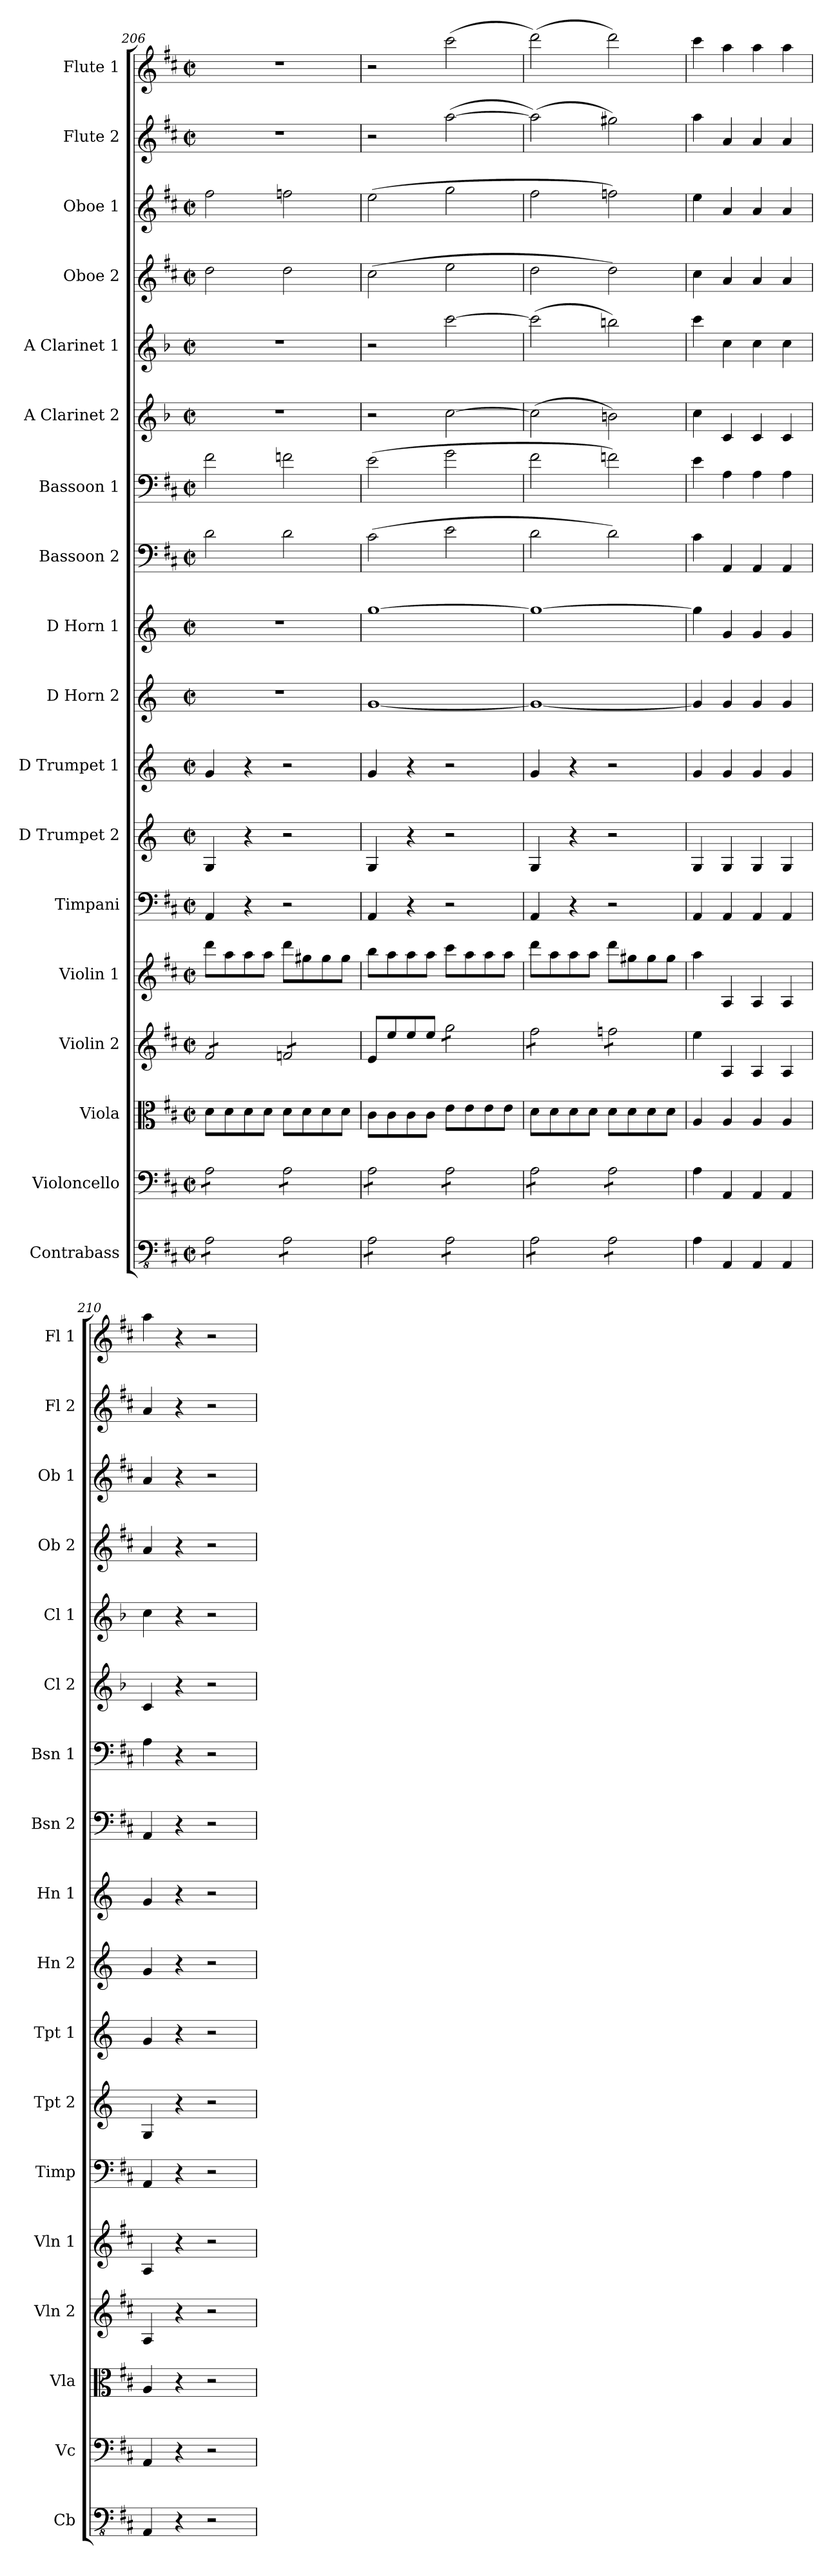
**kern	**kern	**kern	**kern	**kern	**kern	**kern	**kern	**kern	**kern	**kern	**kern	**kern	**kern	**kern	**kern	**kern	**kern
*part18	*part17	*part16	*part15	*part14	*part13	*part12	*part11	*part10	*part9	*part8	*part7	*part6	*part5	*part4	*part3	*part2	*part1
*staff18	*staff17	*staff16	*staff15	*staff14	*staff13	*staff12	*staff11	*staff10	*staff9	*staff8	*staff7	*staff6	*staff5	*staff4	*staff3	*staff2	*staff1
*I"Contrabass	*I"Violoncello	*I"Viola	*I"Violin 2	*I"Violin 1	*I"Timpani	*I"D Trumpet 2	*I"D Trumpet 1	*I"D Horn 2	*I"D Horn 1	*I"Bassoon 2	*I"Bassoon 1	*I"A Clarinet 2	*I"A Clarinet 1	*I"Oboe 2	*I"Oboe 1	*I"Flute 2	*I"Flute 1
*I'Cb	*I'Vc	*I'Vla	*I'Vln 2	*I'Vln 1	*I'Timp	*I'Tpt 2	*I'Tpt 1	*I'Hn 2	*I'Hn 1	*I'Bsn 2	*I'Bsn 1	*I'Cl 2	*I'Cl 1	*I'Ob 2	*I'Ob 1	*I'Fl 2	*I'Fl 1
*clefFv4	*clefF4	*clefC3	*clefG2	*clefG2	*clefF4	*clefG2	*clefG2	*clefG2	*clefG2	*clefF4	*clefF4	*clefG2	*clefG2	*clefG2	*clefG2	*clefG2	*clefG2
*	*	*	*	*	*	*ITrd-1c-2	*ITrd-1c-2	*ITrd6c10	*ITrd6c10	*	*	*ITrd2c3	*ITrd2c3	*	*	*	*
*k[f#c#]	*k[f#c#]	*k[f#c#]	*k[f#c#]	*k[f#c#]	*k[f#c#]	*k[f#c#]	*k[f#c#]	*k[f#c#]	*k[f#c#]	*k[f#c#]	*k[f#c#]	*k[f#c#]	*k[f#c#]	*k[f#c#]	*k[f#c#]	*k[f#c#]	*k[f#c#]
*M2/2	*M2/2	*M2/2	*M2/2	*M2/2	*M2/2	*M2/2	*M2/2	*M2/2	*M2/2	*M2/2	*M2/2	*M2/2	*M2/2	*M2/2	*M2/2	*M2/2	*M2/2
*met(c|)	*met(c|)	*met(c|)	*met(c|)	*met(c|)	*met(c|)	*met(c|)	*met(c|)	*met(c|)	*met(c|)	*met(c|)	*met(c|)	*met(c|)	*met(c|)	*met(c|)	*met(c|)	*met(c|)	*met(c|)
=206	=206	=206	=206	=206	=206	=206	=206	=206	=206	=206	=206	=206	=206	=206	=206	=206	=206
*tremolo	*	*	*	*	*	*	*	*	*	*	*	*	*	*	*	*	*
*	*tremolo	*	*	*	*	*	*	*	*	*	*	*	*	*	*	*	*
*	*	*	*tremolo	*	*	*	*	*	*	*	*	*	*	*	*	*	*
8AA\L	8A\L	8d\L	8f#/L	8ddd\L	4AA/	4A/	4a/	1r	1r	2d\	2f#\	1r	1r	2dd\	2ff#\	1r	1r
8AA\	8A\	8d\	8f#/	8aa\	.	.	.	.	.	.	.	.	.	.	.	.	.
8AA\	8A\	8d\	8f#/	8aa\	4r	4r	4r	.	.	.	.	.	.	.	.	.	.
8AA\J	8A\J	8d\J	8f#/J	8aa\J	.	.	.	.	.	.	.	.	.	.	.	.	.
8AA\L	8A\L	8d\L	8fn/L	8ddd\L	2r	2r	2r	.	.	2d\	2fn\	.	.	2dd\	2ffn\	.	.
8AA\	8A\	8d\	8fn/	8gg#X\	.	.	.	.	.	.	.	.	.	.	.	.	.
8AA\	8A\	8d\	8fn/	8gg#\	.	.	.	.	.	.	.	.	.	.	.	.	.
8AA\J	8A\J	8d\J	8fn/J	8gg#\J	.	.	.	.	.	.	.	.	.	.	.	.	.
*	*	*	*Xtremolo	*	*	*	*	*	*	*	*	*	*	*	*	*	*
!!LO:PB:g=z
=207	=207	=207	=207	=207	=207	=207	=207	=207	=207	=207	=207	=207	=207	=207	=207	=207	=207
8AA\L	8A\L	8c#\L	8e/L	8bb\L	4AA/	4A/	4a/	[1A	[1a	(2c#\	(2e\	2r	2r	(2cc#\	(2ee\	2r	2r
8AA\	8A\	8c#\	8ee/	8aa\	.	.	.	.	.	.	.	.	.	.	.	.	.
8AA\	8A\	8c#\	8ee/	8aa\	4r	4r	4r	.	.	.	.	.	.	.	.	.	.
8AA\J	8A\J	8c#\J	8ee/J	8aa\J	.	.	.	.	.	.	.	.	.	.	.	.	.
*	*	*	*tremolo	*	*	*	*	*	*	*	*	*	*	*	*	*	*
8AA\L	8A\L	8e\L	8gg\L	8ccc#\L	2r	2r	2r	.	.	2e\	2g\	[2a\	[2aa\	2ee\	2gg\	([2aa\	(2ccc#\
8AA\	8A\	8e\	8gg\	8aa\	.	.	.	.	.	.	.	.	.	.	.	.	.
8AA\	8A\	8e\	8gg\	8aa\	.	.	.	.	.	.	.	.	.	.	.	.	.
8AA\J	8A\J	8e\J	8gg\J	8aa\J	.	.	.	.	.	.	.	.	.	.	.	.	.
=208	=208	=208	=208	=208	=208	=208	=208	=208	=208	=208	=208	=208	=208	=208	=208	=208	=208
8AA\L	8A\L	8d\L	8ff#\L	8ddd\L	4AA/	4A/	4a/	1A_	1a_	2d\	2f#\	(2a\]	(2aa\]	2dd\	2ff#\	(2aa\])	(2ddd\)
8AA\	8A\	8d\	8ff#\	8aa\	.	.	.	.	.	.	.	.	.	.	.	.	.
8AA\	8A\	8d\	8ff#\	8aa\	4r	4r	4r	.	.	.	.	.	.	.	.	.	.
8AA\J	8A\J	8d\J	8ff#\J	8aa\J	.	.	.	.	.	.	.	.	.	.	.	.	.
8AA\L	8A\L	8d\L	8ffn\L	8ddd\L	2r	2r	2r	.	.	2d\)	2fn\)	2g#X\)	2gg#X\)	2dd\)	2ffn\)	2gg#X\)	2ddd\)
8AA\	8A\	8d\	8ffn\	8gg#X\	.	.	.	.	.	.	.	.	.	.	.	.	.
8AA\	8A\	8d\	8ffn\	8gg#\	.	.	.	.	.	.	.	.	.	.	.	.	.
8AA\J	8A\J	8d\J	8ffn\J	8gg#\J	.	.	.	.	.	.	.	.	.	.	.	.	.
*	*	*	*Xtremolo	*	*	*	*	*	*	*	*	*	*	*	*	*	*
*	*Xtremolo	*	*	*	*	*	*	*	*	*	*	*	*	*	*	*	*
*Xtremolo	*	*	*	*	*	*	*	*	*	*	*	*	*	*	*	*	*
=209	=209	=209	=209	=209	=209	=209	=209	=209	=209	=209	=209	=209	=209	=209	=209	=209	=209
4AA\	4A\	4A/	4ee\	4aa\	4AA/	4A/	4a/	4A/]	4a\]	4c#\	4e\	4a\	4aa\	4cc#\	4ee\	4aa\	4ccc#\
4AAA/	4AA/	4A/	4A/	4A/	4AA/	4A/	4a/	4A/	4A/	4AA/	4A\	4A/	4a\	4a/	4a/	4a/	4aa\
4AAA/	4AA/	4A/	4A/	4A/	4AA/	4A/	4a/	4A/	4A/	4AA/	4A\	4A/	4a\	4a/	4a/	4a/	4aa\
4AAA/	4AA/	4A/	4A/	4A/	4AA/	4A/	4a/	4A/	4A/	4AA/	4A\	4A/	4a\	4a/	4a/	4a/	4aa\
=210	=210	=210	=210	=210	=210	=210	=210	=210	=210	=210	=210	=210	=210	=210	=210	=210	=210
4AAA/	4AA/	4A/	4A/	4A/	4AA/	4A/	4a/	4A/	4A/	4AA/	4A\	4A/	4a\	4a/	4a/	4a/	4aa\
4r	4r	4r	4r	4r	4r	4r	4r	4r	4r	4r	4r	4r	4r	4r	4r	4r	4r
2r	2r	2r	2r	2r	2r	2r	2r	2r	2r	2r	2r	2r	2r	2r	2r	2r	2r
=	=	=	=	=	=	=	=	=	=	=	=	=	=	=	=	=	=
*-	*-	*-	*-	*-	*-	*-	*-	*-	*-	*-	*-	*-	*-	*-	*-	*-	*-
